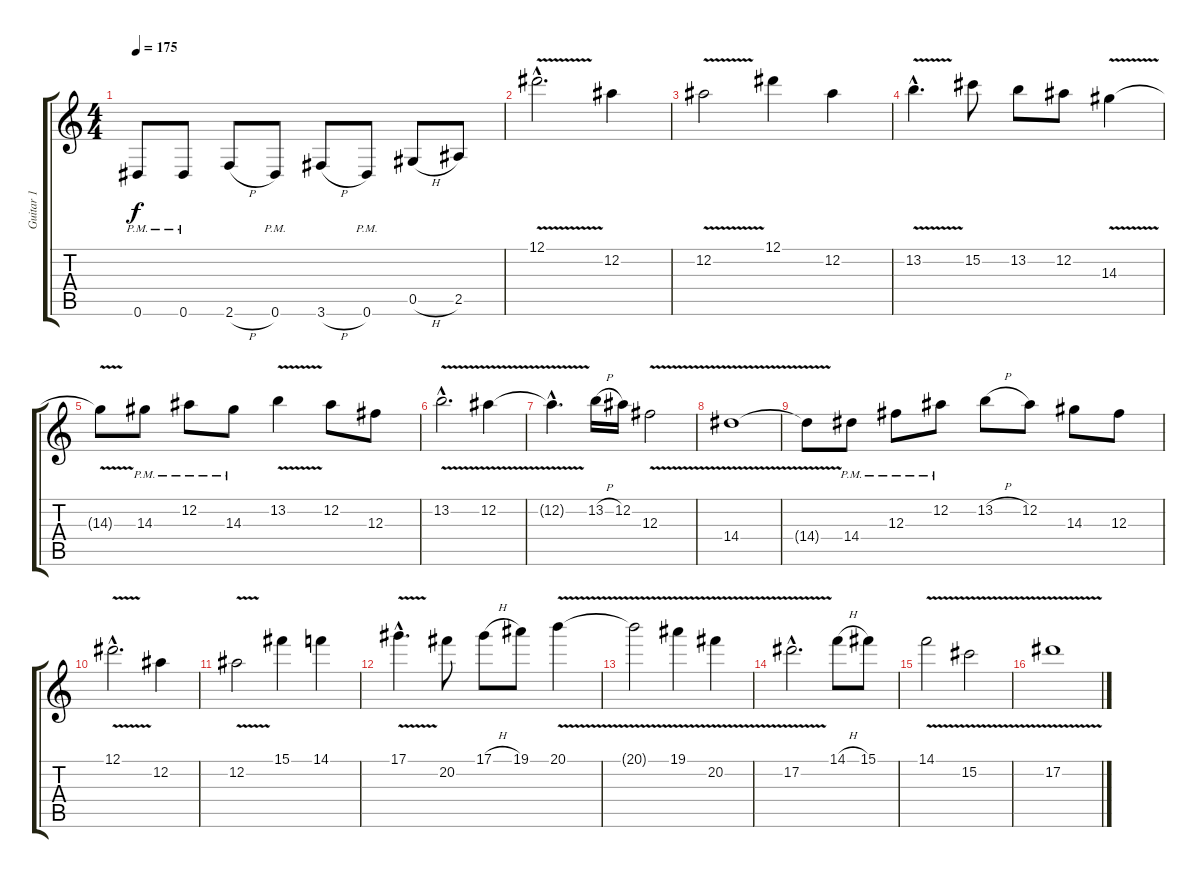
\track ("Guitar 1" "Guitar 1") {instrument overdrivenguitar}
\staff {score tabs}
\tuning (Eb4 Bb3 Gb3 Db3 Ab2 Eb2) {hide}
\ts (4 4)
\tempo 175
\clef g2
\ks c
0.6{pm}.8{dy f} 0.6{pm}.8 2.6{h}.8 0.6{pm}.8 3.6{h}.8 0.6{pm}.8 0.5{h}.8 2.5.8 |
\section ("" "")
12.1{v hac}.2{d} 12.2.4 |
12.2{v}.2 12.1.4 12.2.4 |
13.2{v hac}.4{d} 15.2.8 13.2.8 12.2.8 14.3{v}.4 |
14.3{t}.8 14.3{pm}.8 12.2{pm}.8 14.3{pm}.8 13.2{v}.4 12.2.8 12.3.8 |
13.2{v hac}.2{d} 12.2{v}.4 |
12.2{hac t}.4{d} 13.2{h}.16 12.2.16 12.3{v}.2 |
14.4{v}.1 |
14.4{t}.8 14.4{pm}.8 12.3{pm}.8 12.2{pm}.8 13.2{h}.8 12.2.8 14.3.8 12.3.8 |
12.1{v hac}.2{d} 12.2.4 |
12.2{v}.2 15.1.4 14.1.4 |
17.1{v hac}.4{d} 20.2.8 17.1{h}.8 19.1.8 20.1{v}.4 |
20.1{t}.2 19.1{v}.4 20.2{v}.4 |
17.2{v hac}.2{d} 14.1{h}.8 15.1.8 |
14.1{v}.2 15.2{v}.2 |
17.2{v}.1
